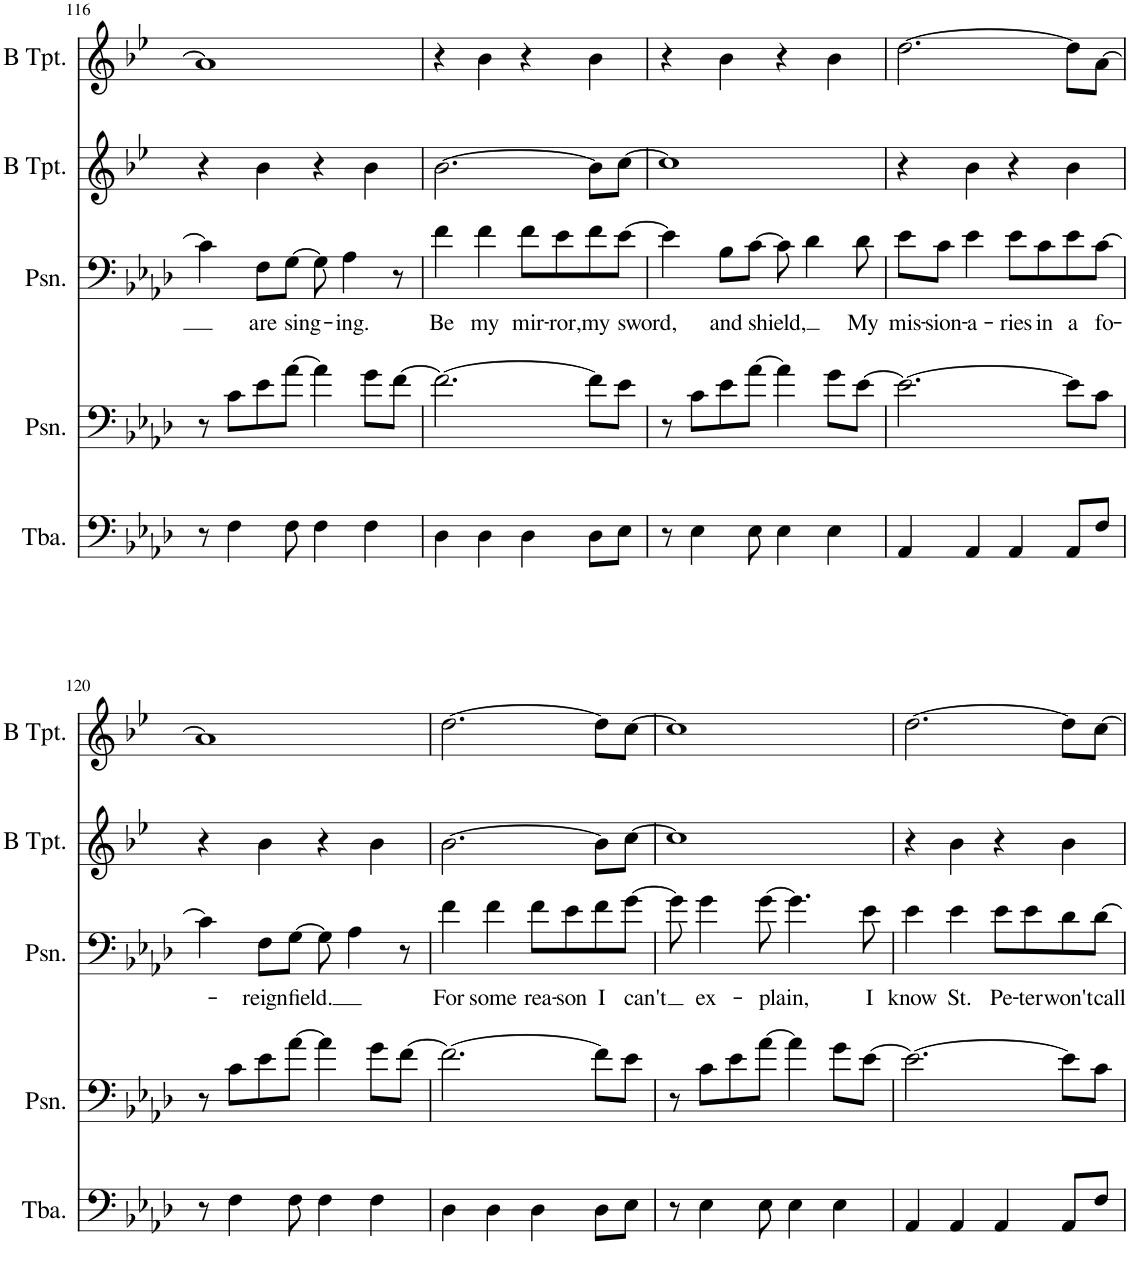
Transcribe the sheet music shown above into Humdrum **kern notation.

**kern	**kern	**kern	**text	**kern	**kern
*part5	*part4	*part3	*part3	*part2	*part1
*staff5	*staff4	*staff3	*staff3	*staff2	*staff1
*I"Tuba	*I"Posaune	*I"Posaune	*	*I"Trompete in B	*I"Trompete in B
*I'Tba.	*I'Psn.	*I'Psn.	*	*	*
!!LO:PB:g=z
*clefF4	*clefF4	*clefF4	*	*clefG2	*clefG2
*	*	*	*	*Trd1c2	*Trd1c2
*k[b-e-a-d-]	*k[b-e-a-d-]	*k[b-e-a-d-]	*	*k[b-e-]	*k[b-e-]
*M4/4	*M4/4	*M4/4	*	*M4/4	*M4/4
=116	=116	=116	=116	=116	=116
8r	8r	4c\]	.	4r	1a]
4F\	8c\L	.	.	.	.
!	!	!	!LO:LY:b	!	!
.	8e-\	8F\L	are	4b-\	.
!	!	!	!LO:LY:b	!	!
8F\	[8a-\J	[8G\J	sing-	.	.
4F\	4a-\]	8G\]	.	4r	.
!	!	!	!LO:LY:b	!	!
.	.	4A-\	-ing.	.	.
4F\	8g\L	.	.	4b-\	.
.	[8f\J	8r	.	.	.
=117	=117	=117	=117	=117	=117
!	!	!	!LO:LY:b	!	!
4D-\	2.f\_	4f\	Be	[2.b-\	4r
!	!	!	!LO:LY:b	!	!
4D-\	.	4f\	my	.	4b-\
!	!	!	!LO:LY:b	!	!
4D-\	.	8f\L	mir-	.	4r
!	!	!	!LO:LY:b	!	!
.	.	8e-\	-ror,	.	.
!	!	!	!LO:LY:b	!	!
8D-\L	8f\L]	8f\	my	8b-\L]	4b-\
!	!	!	!LO:LY:b	!	!
8E-\J	8e-\J	[8e-\J	sword,	[8cc\J	.
=118	=118	=118	=118	=118	=118
8r	8r	4e-\]	.	1cc]	4r
4E-\	8c\L	.	.	.	.
!	!	!	!LO:LY:b	!	!
.	8e-\	8B-\L	and	.	4b-\
!	!	!	!LO:LY:b	!	!
8E-\	[8a-\J	[8c\J	shield,	.	.
4E-\	4a-\]	8c\]	.	.	4r
.	.	4d-\	.	.	.
4E-\	8g\L	.	.	.	4b-\
!	!	!	!LO:LY:b	!	!
.	[8e-\J	8d-\	My	.	.
=119	=119	=119	=119	=119	=119
!	!	!	!LO:LY:b	!	!
4AA-/	2.e-\_	8e-\L	mis-	4r	[2.dd\
!	!	!	!LO:LY:b	!	!
.	.	8c\J	-sion-	.	.
!	!	!	!LO:LY:b	!	!
4AA-/	.	4e-\	-a-	4b-\	.
!	!	!	!LO:LY:b	!	!
4AA-/	.	8e-\L	-ries	4r	.
!	!	!	!LO:LY:b	!	!
.	.	8c\	in	.	.
!	!	!	!LO:LY:b	!	!
8AA-/L	8e-\L]	8e-\	a	4b-\	8dd\L]
!	!	!	!LO:LY:b	!	!
8F/J	8c\J	[8c\J	fo-	.	[8a\J
!!LO:LB:g=z
=120	=120	=120	=120	=120	=120
8r	8r	4c\]	.	4r	1a]
4F\	8c\L	.	.	.	.
!	!	!	!LO:LY:b	!	!
.	8e-\	8F\L	-reign	4b-\	.
!	!	!	!LO:LY:b	!	!
8F\	[8a-\J	[8G\J	field.	.	.
4F\	4a-\]	8G\]	.	4r	.
.	.	4A-\	.	.	.
4F\	8g\L	.	.	4b-\	.
.	[8f\J	8r	.	.	.
=121	=121	=121	=121	=121	=121
!	!	!	!LO:LY:b	!	!
4D-\	2.f\_	4f\	For	[2.b-\	[2.dd\
!	!	!	!LO:LY:b	!	!
4D-\	.	4f\	some	.	.
!	!	!	!LO:LY:b	!	!
4D-\	.	8f\L	rea-	.	.
!	!	!	!LO:LY:b	!	!
.	.	8e-\	-son	.	.
!	!	!	!LO:LY:b	!	!
8D-\L	8f\L]	8f\	I	8b-\L]	8dd\L]
!	!	!	!LO:LY:b	!	!
8E-\J	8e-\J	[8g\J	can't	[8cc\J	[8cc\J
=122	=122	=122	=122	=122	=122
8r	8r	8g\]	.	1cc]	1cc]
!	!	!	!LO:LY:b	!	!
4E-\	8c\L	4g\	ex-	.	.
.	8e-\	.	.	.	.
!	!	!	!LO:LY:b	!	!
8E-\	[8a-\J	[8g\	-plain,	.	.
4E-\	4a-\]	4.g\]	.	.	.
4E-\	8g\L	.	.	.	.
!	!	!	!LO:LY:b	!	!
.	[8e-\J	8e-\	I	.	.
=123	=123	=123	=123	=123	=123
!	!	!	!LO:LY:b	!	!
4AA-/	2.e-\_	4e-\	know	4r	[2.dd\
!	!	!	!LO:LY:b	!	!
4AA-/	.	4e-\	St.	4b-\	.
!	!	!	!LO:LY:b	!	!
4AA-/	.	8e-\L	Pe-	4r	.
!	!	!	!LO:LY:b	!	!
.	.	8e-\	-ter	.	.
!	!	!	!LO:LY:b	!	!
8AA-/L	8e-\L]	8d-\	won't	4b-\	8dd\L]
!	!	!	!LO:LY:b	!	!
8F/J	8c\J	[8d-\J	call	.	[8cc\J
=	=	=	=	=	=
*-	*-	*-	*-	*-	*-
